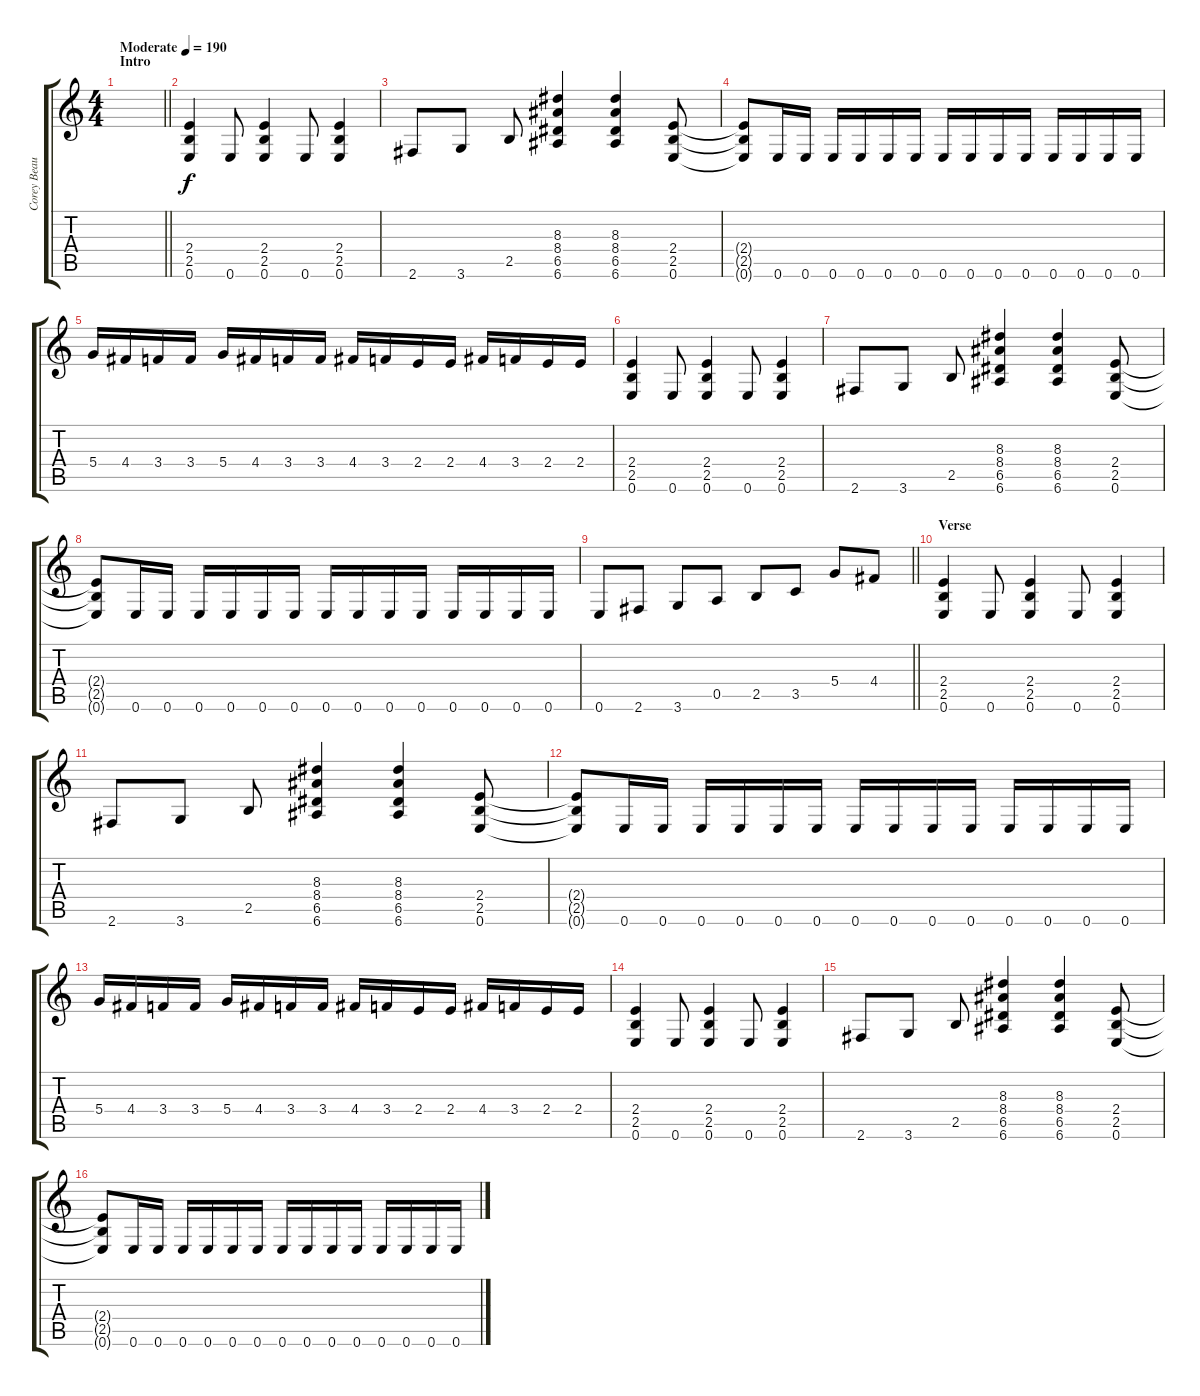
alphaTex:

\track ("Corey Beaulieu" "Corey Beau") {instrument distortionguitar}
\staff {score tabs}
\tuning (E4 B3 G3 D3 A2 E2) {hide}
\ts (4 4)
\section ("" "Intro")
\tempo (190 "Moderate")
\clef g2
\barLineRight lightlight
\ks c
|
(2.4 2.5 0.6).4 0.6.8 (2.4 2.5 0.6).4 0.6.8 (2.4 2.5 0.6).4 |
2.6.8 3.6.8 2.5.8 (8.3 8.4 6.5 6.6).4 (8.3 8.4 6.5 6.6).4 (2.4 2.5 0.6).8 |
(2.4{t} 2.5{t} 0.6{t}).8 0.6.16 0.6.16 0.6.16 0.6.16 0.6.16 0.6.16 0.6.16 0.6.16 0.6.16 0.6.16 0.6.16 0.6.16 0.6.16 0.6.16 |
5.4.16 4.4.16 3.4.16 3.4.16 5.4.16 4.4.16 3.4.16 3.4.16 4.4.16 3.4.16 2.4.16 2.4.16 4.4.16 3.4.16 2.4.16 2.4.16 |
(2.4 2.5 0.6).4 0.6.8 (2.4 2.5 0.6).4 0.6.8 (2.4 2.5 0.6).4 |
2.6.8 3.6.8 2.5.8 (8.3 8.4 6.5 6.6).4 (8.3 8.4 6.5 6.6).4 (2.4 2.5 0.6).8 |
(2.4{t} 2.5{t} 0.6{t}).8 0.6.16 0.6.16 0.6.16 0.6.16 0.6.16 0.6.16 0.6.16 0.6.16 0.6.16 0.6.16 0.6.16 0.6.16 0.6.16 0.6.16 |
\barLineRight lightlight
0.6.8 2.6.8 3.6.8 0.5.8 2.5.8 3.5.8 5.4.8 4.4.8 |
\section ("" "Verse")
(2.4 2.5 0.6).4 0.6.8 (2.4 2.5 0.6).4 0.6.8 (2.4 2.5 0.6).4 |
2.6.8 3.6.8 2.5.8 (8.3 8.4 6.5 6.6).4 (8.3 8.4 6.5 6.6).4 (2.4 2.5 0.6).8 |
(2.4{t} 2.5{t} 0.6{t}).8 0.6.16 0.6.16 0.6.16 0.6.16 0.6.16 0.6.16 0.6.16 0.6.16 0.6.16 0.6.16 0.6.16 0.6.16 0.6.16 0.6.16 |
5.4.16 4.4.16 3.4.16 3.4.16 5.4.16 4.4.16 3.4.16 3.4.16 4.4.16 3.4.16 2.4.16 2.4.16 4.4.16 3.4.16 2.4.16 2.4.16 |
(2.4 2.5 0.6).4 0.6.8 (2.4 2.5 0.6).4 0.6.8 (2.4 2.5 0.6).4 |
2.6.8 3.6.8 2.5.8 (8.3 8.4 6.5 6.6).4 (8.3 8.4 6.5 6.6).4 (2.4 2.5 0.6).8 |
(2.4{t} 2.5{t} 0.6{t}).8 0.6.16 0.6.16 0.6.16 0.6.16 0.6.16 0.6.16 0.6.16 0.6.16 0.6.16 0.6.16 0.6.16 0.6.16 0.6.16 0.6.16
